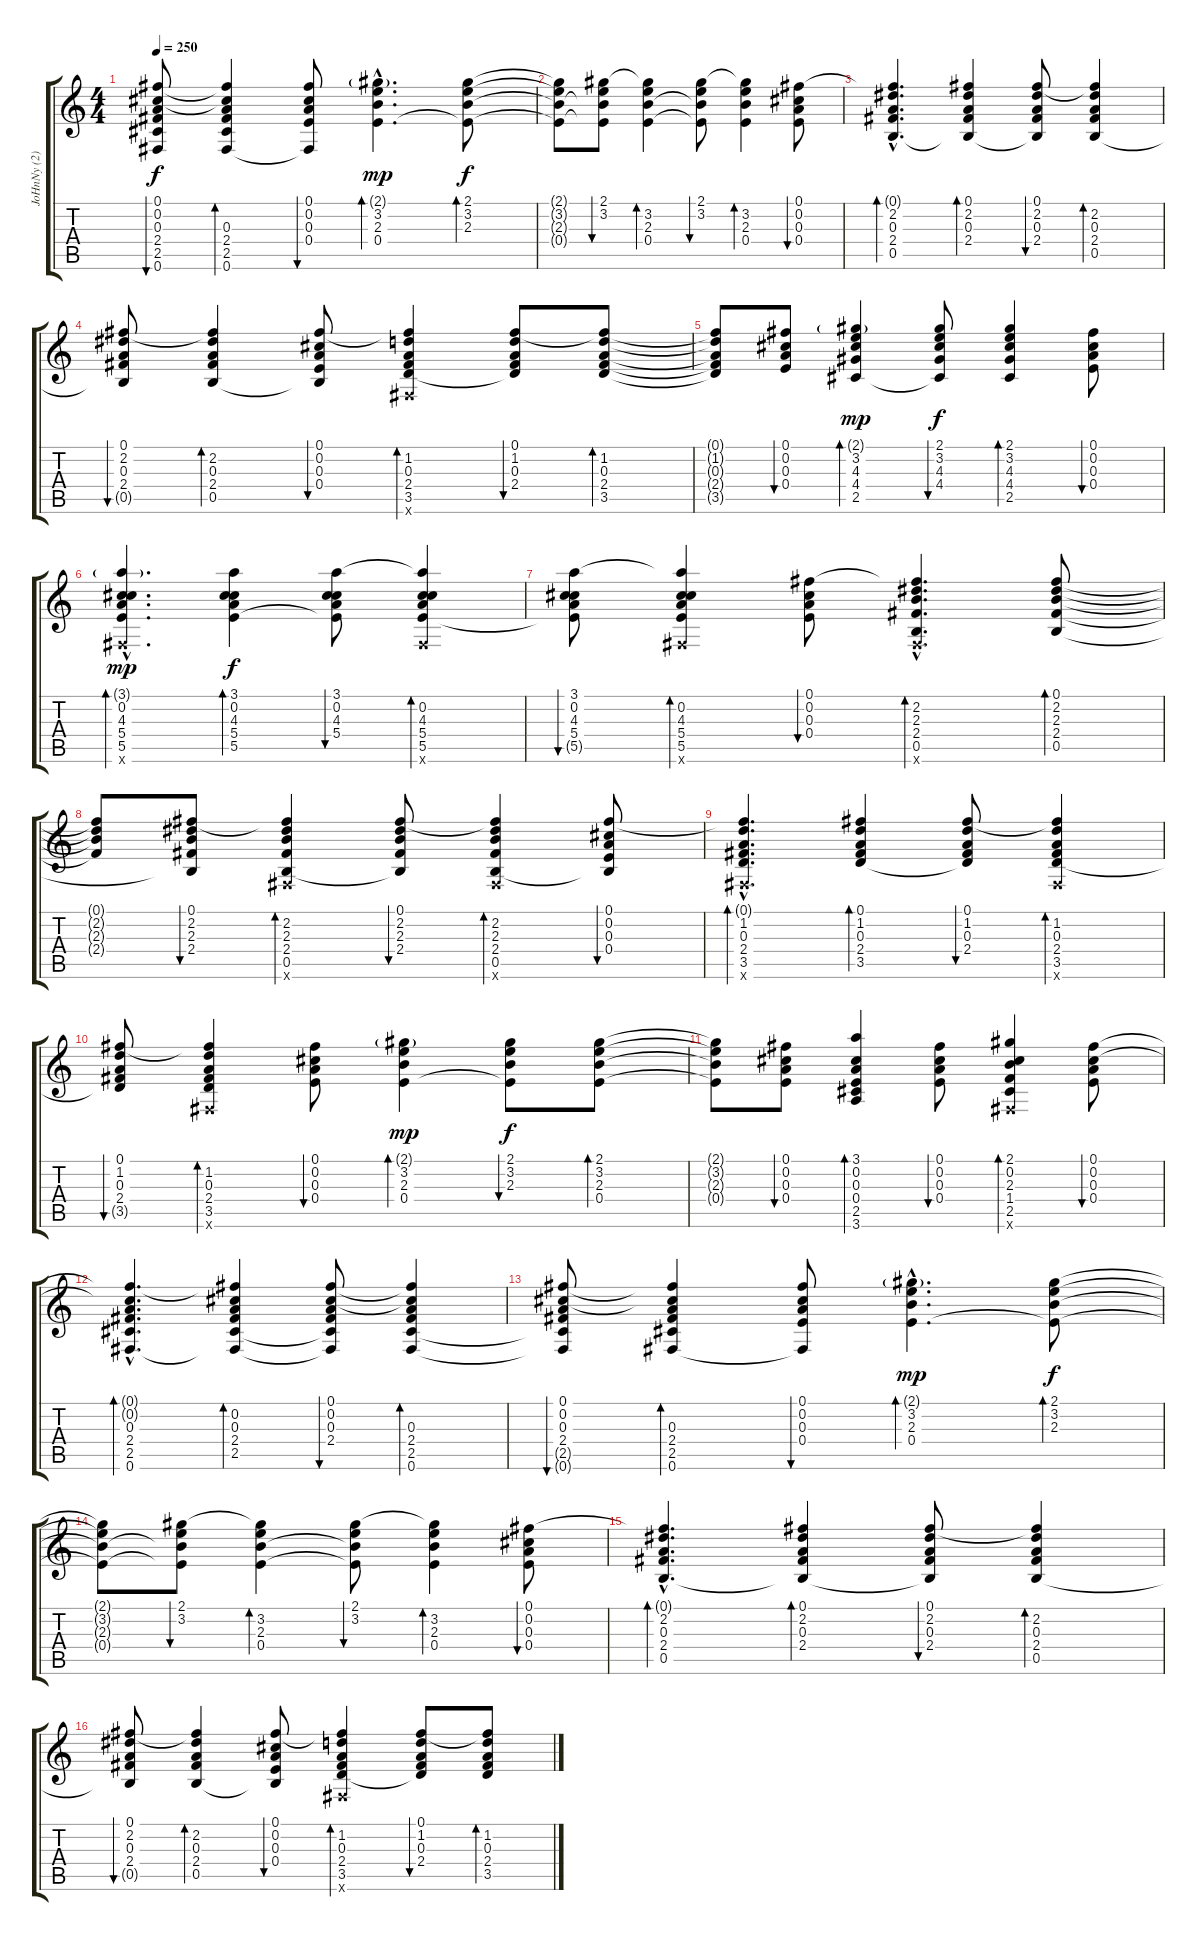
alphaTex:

\track ("JoHnNy (2)" "JoHnNy (2)") {instrument electricguitarclean}
\staff {score tabs}
\tuning (Gb4 Db4 A3 E3 B2 Gb2) {hide}
\ts (4 4)
\tempo 250
\clef g2
\ks c
(0.1 0.2 0.3 2.4 2.5{t} 0.6{t}).8{bu 30 dy f} (0.1{t} 0.2{t} 0.3 2.4 2.5 0.6).4{bd 30} (0.1 0.2 0.3 0.4 0.6{t}).8{bu 30} (2.1{g hac} 3.2{hac} 2.3{hac} 0.4{hac}).4{d bd 30 dy mp} (2.1 3.2 2.3 0.4{t}).8{bd 30 dy f} |
(2.1{t} 3.2{t} 2.3{t} 0.4{t}).8 (2.1 3.2 2.3{t} 0.4{t}).8{bu 30} (2.1{t} 3.2 2.3 0.4).4{bd 30} (2.1 3.2 2.3{t} 0.4{t}).8{bu 30} (2.1{t} 3.2 2.3 0.4).4{bd 30} (0.1 0.2 0.3 0.4).8{bu 30} |
(0.1{hac t} 2.2{hac} 0.3{hac} 2.4{hac} 0.5{hac}).4{d bd 30} (0.1 2.2 0.3 2.4 0.5{t}).4{bd 30} (0.1 2.2 0.3 2.4 0.5{t}).8{bu 30} (0.1{t} 2.2 0.3 2.4 0.5).4{bd 30} |
(0.1 2.2 0.3 2.4 0.5{t}).8{bu 30} (0.1{t} 2.2 0.3 2.4 0.5).4{bd 30} (0.1 0.2 0.3 0.4 0.5{t}).8{bu 30} (0.1{t} 1.2 0.3 2.4 3.5 0.6{x}).4{bd 30} (0.1 1.2 0.3 2.4 3.5{t}).8{bu 30} (0.1{t} 1.2 0.3 2.4 3.5).8{bd 30} |
(0.1{t} 1.2{t} 0.3{t} 2.4{t} 3.5{t}).8 (0.1 0.2 0.3 0.4).8{bu 30} (2.1{g} 3.2 4.3 4.4 2.5).4{bd 30 dy mp} (2.1 3.2 4.3 4.4 2.5{t}).8{bu 30 dy f} (2.1 3.2 4.3 4.4 2.5).4{bd 30} (0.1 0.2 0.3 0.4).8{bu 30} |
(3.1{g hac} 0.2{hac} 4.3{hac} 5.4{hac} 5.5{hac} 0.6{hac x}).4{d bd 30 dy mp} (3.1 0.2 4.3 5.4 5.5).4{bd 30 dy f} (3.1 0.2 4.3 5.4 5.5{t}).8{bu 30} (3.1{t} 0.2 4.3 5.4 5.5 0.6{x}).4{bd 30} |
(3.1 0.2 4.3 5.4 5.5{t}).8{bu 30} (3.1{t} 0.2 4.3 5.4 5.5 0.6{x}).4{bd 30} (0.1 0.2 0.3 0.4).8{bu 30} (0.1{hac t} 2.2{hac} 2.3{hac} 2.4{hac} 0.5{hac} 0.6{hac x}).4{d bd 30} (0.1 2.2 2.3 2.4 0.5).8{bd 30} |
(0.1{t} 2.2{t} 2.3{t} 2.4{t}).8 (0.1 2.2 2.3 2.4 0.5{t}).8{bu 30} (0.1{t} 2.2 2.3 2.4 0.5 0.6{x}).4{bd 30} (0.1 2.2 2.3 2.4 0.5{t}).8{bu 30} (0.1{t} 2.2 2.3 2.4 0.5 0.6{x}).4{bd 30} (0.1 0.2 0.3 0.4 0.5{t}).8{bu 30} |
(0.1{hac t} 1.2{hac} 0.3{hac} 2.4{hac} 3.5{hac} 0.6{hac x}).4{d bd 30} (0.1 1.2 0.3 2.4 3.5).4{bd 30} (0.1 1.2 0.3 2.4 3.5{t}).8{bu 30} (0.1{t} 1.2 0.3 2.4 3.5 0.6{x}).4{bd 30} |
(0.1 1.2 0.3 2.4 3.5{t}).8{bu 30} (0.1{t} 1.2 0.3 2.4 3.5 0.6{x}).4{bd 30} (0.1 0.2 0.3 0.4).8{bu 30} (2.1{g} 3.2 2.3 0.4).4{bd 30 dy mp} (2.1 3.2 2.3 0.4{t}).8{bu 60 dy f} (2.1 3.2 2.3 0.4).8{bd 30} |
(2.1{t} 3.2{t} 2.3{t} 0.4{t}).8 (0.1 0.2 0.3 0.4).8{bu 30} (3.1 0.2 0.3 0.4 2.5 3.6).4{bd 30} (0.1 0.2 0.3 0.4).8{bu 30} (2.1 0.2 2.3 1.4 2.5 0.6{x}).4{bd 30} (0.1 0.2 0.3 0.4).8{bu 30} |
(0.1{hac t} 0.2{hac t} 0.3{hac} 2.4{hac} 2.5{hac} 0.6{hac}).4{d bd 30} (0.1{t} 0.2 0.3 2.4 2.5 0.6{t}).4{bd 30} (0.1 0.2 0.3 2.4 2.5{t} 0.6{t}).8{bu 30} (0.1{t} 0.2{t} 0.3 2.4 2.5 0.6).4{bd 30} |
(0.1 0.2 0.3 2.4 2.5{t} 0.6{t}).8{bu 30} (0.1{t} 0.2{t} 0.3 2.4 2.5 0.6).4{bd 30} (0.1 0.2 0.3 0.4 0.6{t}).8{bu 30} (2.1{g hac} 3.2{hac} 2.3{hac} 0.4{hac}).4{d bd 30 dy mp} (2.1 3.2 2.3 0.4{t}).8{bd 30 dy f} |
(2.1{t} 3.2{t} 2.3{t} 0.4{t}).8 (2.1 3.2 2.3{t} 0.4{t}).8{bu 30} (2.1{t} 3.2 2.3 0.4).4{bd 30} (2.1 3.2 2.3{t} 0.4{t}).8{bu 30} (2.1{t} 3.2 2.3 0.4).4{bd 30} (0.1 0.2 0.3 0.4).8{bu 30} |
(0.1{hac t} 2.2{hac} 0.3{hac} 2.4{hac} 0.5{hac}).4{d bd 30} (0.1 2.2 0.3 2.4 0.5{t}).4{bd 30} (0.1 2.2 0.3 2.4 0.5{t}).8{bu 30} (0.1{t} 2.2 0.3 2.4 0.5).4{bd 30} |
(0.1 2.2 0.3 2.4 0.5{t}).8{bu 30} (0.1{t} 2.2 0.3 2.4 0.5).4{bd 30} (0.1 0.2 0.3 0.4 0.5{t}).8{bu 30} (0.1{t} 1.2 0.3 2.4 3.5 0.6{x}).4{bd 30} (0.1 1.2 0.3 2.4 3.5{t}).8{bu 30} (0.1{t} 1.2 0.3 2.4 3.5).8{bd 30}
